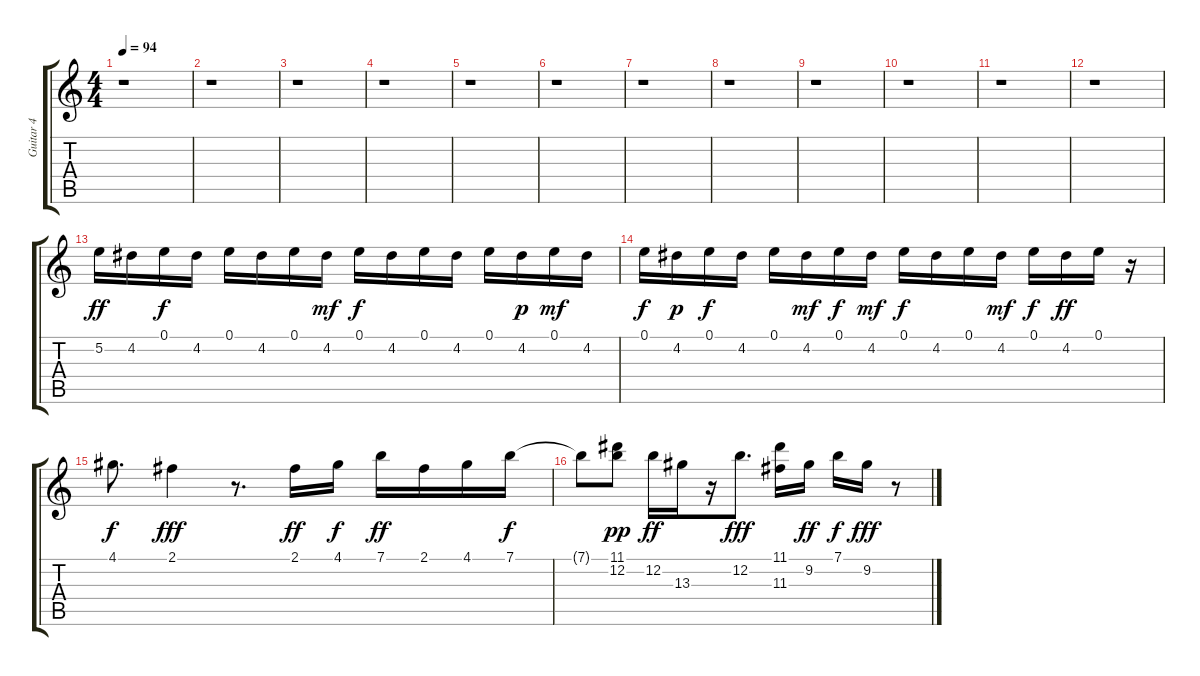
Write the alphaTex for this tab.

\track ("Guitar 4" "Guitar 4") {instrument overdrivenguitar}
\staff {score tabs}
\tuning (E4 B3 G3 D3 A2 E2) {hide}
\ts (4 4)
\tempo 94
\clef g2
\ks c
r.1{dy ff} |
r.1 |
r.1 |
r.1 |
r.1 |
r.1 |
r.1 |
r.1 |
r.1 |
r.1 |
r.1 |
r.1 |
5.2.16 4.2.16 0.1.16{dy f} 4.2.16 0.1.16 4.2.16 0.1.16 4.2.16{dy mf} 0.1.16{dy f} 4.2.16 0.1.16 4.2.16 0.1.16 4.2.16{dy p} 0.1.16{dy mf} 4.2.16 |
0.1.16{dy f} 4.2.16{dy p} 0.1.16{dy f} 4.2.16 0.1.16 4.2.16{dy mf} 0.1.16{dy f} 4.2.16{dy mf} 0.1.16{dy f} 4.2.16 0.1.16 4.2.16{dy mf} 0.1.16{dy f} 4.2.16{dy ff} 0.1.16 r.16 |
4.1.8{d dy f} 2.1.4{dy fff} r.8{d} 2.1.16{dy ff} 4.1.16{dy f} 7.1.16{dy ff} 2.1.16 4.1.16 7.1.16{dy f} |
7.1{t}.8 (11.1 12.2).8{dy pp} 12.2.16{dy ff} 13.3.16 r.16 12.2.8{d dy fff} (11.1 11.3).16 9.2.16{dy ff} 7.1.16{dy f} 9.2.16{dy fff} r.8
